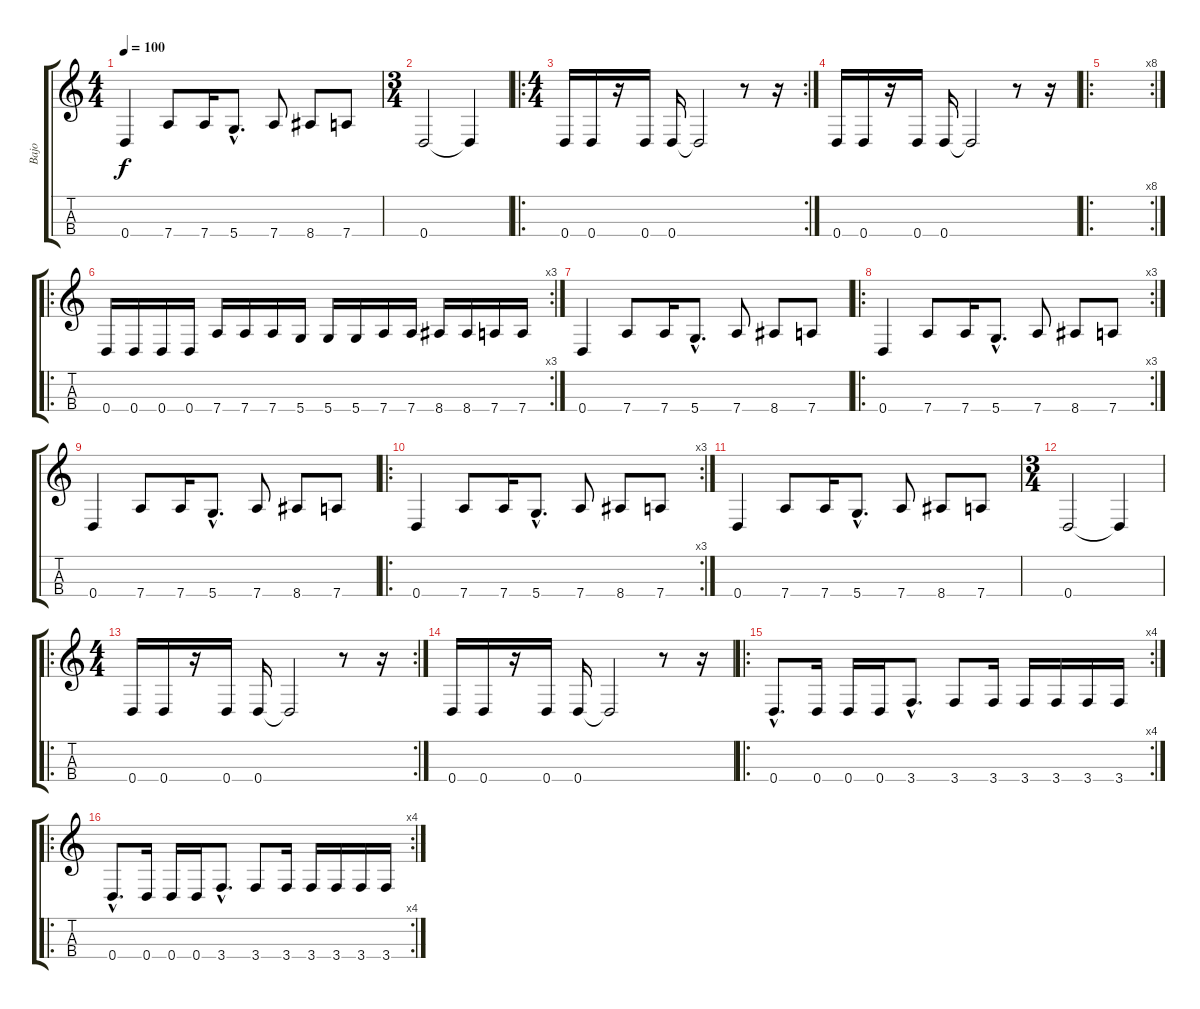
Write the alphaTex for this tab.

\track ("Bajo" "Bajo") {instrument electricbasspick}
\staff {score tabs}
\tuning (G3 D3 A2 D2) {hide}
\ts (4 4)
\tempo 100
\clef g2
\ks c
0.4.4{dy f} 7.4.8 7.4.16 5.4{hac}.8{d} 7.4.8 8.4.8 7.4.8 |
\ts (3 4)
0.4.2 0.4{t}.4 |
\ro
\rc 2
\ts (4 4)
0.4.16 0.4.16 r.16 0.4.16 0.4.16 0.4{t}.2 r.8 r.16 |
0.4.16 0.4.16 r.16 0.4.16 0.4.16 0.4{t}.2 r.8 r.16 |
\ro
\rc 8
|
\ro
\rc 3
0.4.16 0.4.16 0.4.16 0.4.16 7.4.16 7.4.16 7.4.16 5.4.16 5.4.16 5.4.16 7.4.16 7.4.16 8.4.16 8.4.16 7.4.16 7.4.16 |
0.4.4 7.4.8 7.4.16 5.4{hac}.8{d} 7.4.8 8.4.8 7.4.8 |
\ro
\rc 3
0.4.4 7.4.8 7.4.16 5.4{hac}.8{d} 7.4.8 8.4.8 7.4.8 |
0.4.4 7.4.8 7.4.16 5.4{hac}.8{d} 7.4.8 8.4.8 7.4.8 |
\ro
\rc 3
0.4.4 7.4.8 7.4.16 5.4{hac}.8{d} 7.4.8 8.4.8 7.4.8 |
0.4.4 7.4.8 7.4.16 5.4{hac}.8{d} 7.4.8 8.4.8 7.4.8 |
\ts (3 4)
0.4.2 0.4{t}.4 |
\ro
\rc 2
\ts (4 4)
0.4.16 0.4.16 r.16 0.4.16 0.4.16 0.4{t}.2 r.8 r.16 |
0.4.16 0.4.16 r.16 0.4.16 0.4.16 0.4{t}.2 r.8 r.16 |
\ro
\rc 4
0.4{hac}.8{d} 0.4.16 0.4.16 0.4.16 3.4{hac}.8{d} 3.4.8 3.4.16 3.4.16 3.4.16 3.4.16 3.4.16 |
\ro
\rc 4
0.4{hac}.8{d} 0.4.16 0.4.16 0.4.16 3.4{hac}.8{d} 3.4.8 3.4.16 3.4.16 3.4.16 3.4.16 3.4.16
